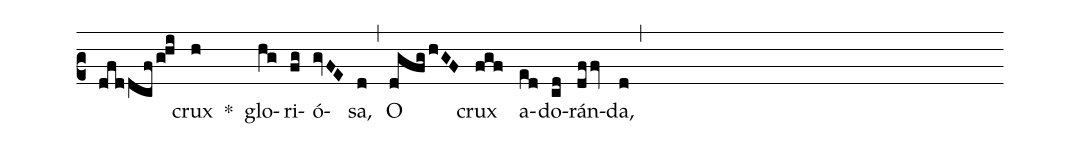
annotation: 2. Ant.;
annotation: III.i.;
%%
(c2)
(dfddcfghi)crux(h) *() glo(hg)ri(fg)ó(gvFE)sa,(d) (,)
O(dgfghGF) crux(fgf) a(ed)do(cd)rán(dffv)da,(d) (,)
